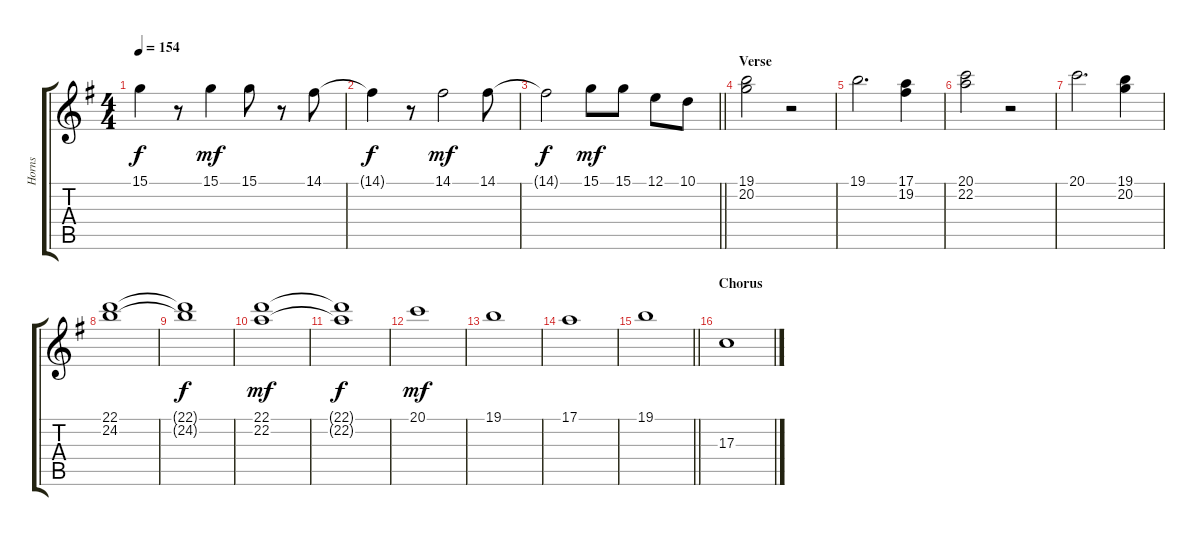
\track ("Horns" "Horns") {instrument englishhorn}
\staff {score tabs}
\tuning (E4 B3 G3 D3 A2 E2) {hide}
\ts (4 4)
\tempo 154
\clef g2
\ks g
15.1{t}.4{dy f} r.8 15.1.4{dy mf} 15.1.8 r.8 14.1.8 |
14.1{t}.4{dy f} r.8 14.1.2{dy mf} 14.1.8 |
\barLineRight lightlight
14.1{t}.2{dy f} 15.1.8{dy mf} 15.1.8 12.1.8 10.1.8 |
\section ("" "Verse")
(19.1 20.2).2 r.2 |
19.1.2{d} (17.1 19.2).4 |
(20.1 22.2).2 r.2 |
20.1.2{d} (19.1 20.2).4 |
(22.1 24.2).1 |
(22.1{t} 24.2{t}).1{dy f} |
(22.1 22.2).1{dy mf} |
(22.1{t} 22.2{t}).1{dy f} |
20.1.1{dy mf} |
19.1.1 |
17.1.1 |
\barLineRight lightlight
19.1.1 |
\section ("" "Chorus")
17.3.1
